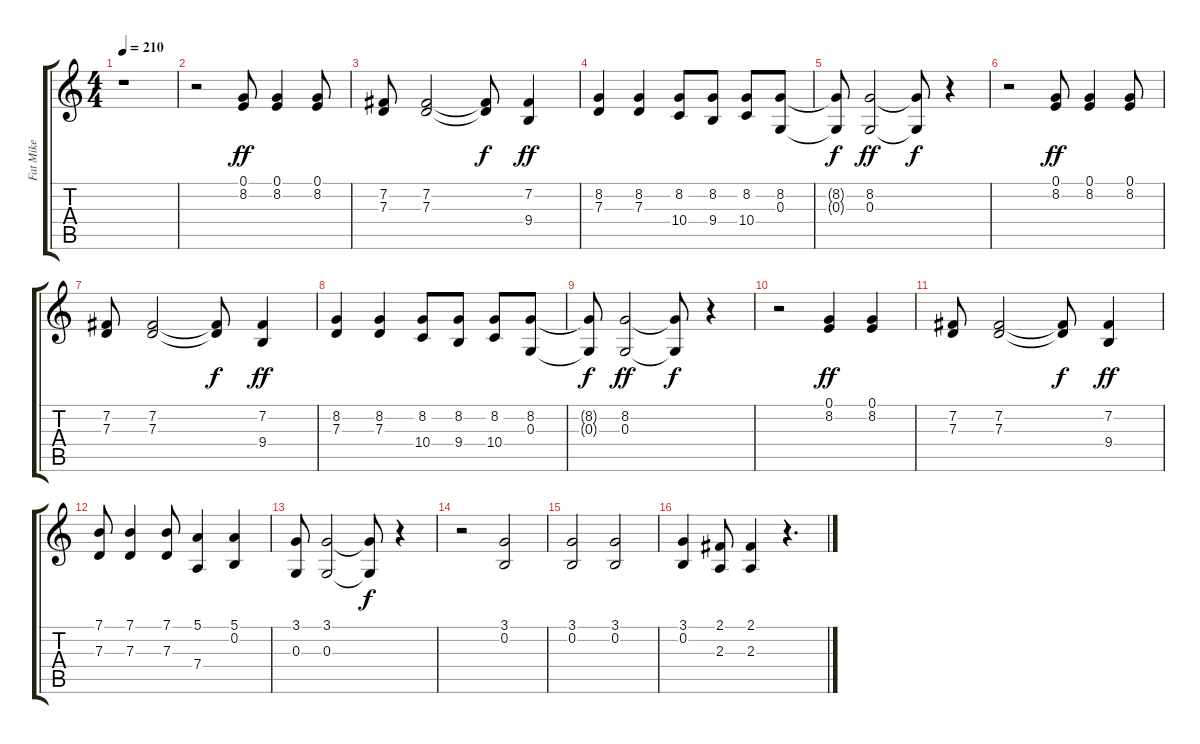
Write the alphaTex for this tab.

\track ("Fat Mike" "Fat Mike") {instrument harmonica}
\staff {score tabs}
\tuning (E4 B3 G3 D3 A2 E2) {hide}
\ts (4 4)
\tempo 210
\clef g2
\ks c
r.1{dy ff} |
r.2 (0.1 8.2).8 (0.1 8.2).4 (0.1 8.2).8 |
(7.2 7.3).8 (7.2 7.3).2 (7.2{t} 7.3{t}).8{dy f} (7.2 9.4).4{dy ff} |
(8.2 7.3).4 (8.2 7.3).4 (8.2 10.4).8 (8.2 9.4).8 (8.2 10.4).8 (8.2 0.3).8 |
(8.2{t} 0.3{t}).8{dy f} (8.2 0.3).2{dy ff} (8.2{t} 0.3{t}).8{dy f} r.4 |
r.2 (0.1 8.2).8{dy ff} (0.1 8.2).4 (0.1 8.2).8 |
(7.2 7.3).8 (7.2 7.3).2 (7.2{t} 7.3{t}).8{dy f} (7.2 9.4).4{dy ff} |
(8.2 7.3).4 (8.2 7.3).4 (8.2 10.4).8 (8.2 9.4).8 (8.2 10.4).8 (8.2 0.3).8 |
(8.2{t} 0.3{t}).8{dy f} (8.2 0.3).2{dy ff} (8.2{t} 0.3{t}).8{dy f} r.4 |
r.2 (0.1 8.2).4{dy ff} (0.1 8.2).4 |
(7.2 7.3).8 (7.2 7.3).2 (7.2{t} 7.3{t}).8{dy f} (7.2 9.4).4{dy ff} |
(7.1 7.3).8 (7.1 7.3).4 (7.1 7.3).8 (5.1 7.4).4 (5.1 0.2).4 |
(3.1 0.3).8 (3.1 0.3).2 (3.1{t} 0.3{t}).8{dy f} r.4 |
r.2 (3.1 0.2).2 |
(3.1 0.2).2 (3.1 0.2).2 |
(3.1 0.2).4 (2.1 2.3).8 (2.1 2.3).4 r.4{d}
